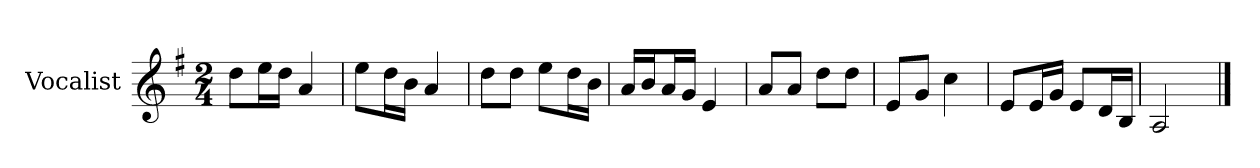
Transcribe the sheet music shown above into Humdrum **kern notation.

**kern
*part1
*staff1
*I"Vocalist
*k[f#]
*G:
*M2/4
=
8ddL
16eeL
16ddJJ
4a
=1
8eeL
16ddL
16bJJ
4a
=2
8ddL
8ddJ
8eeL
16ddL
16bJJ
=3
16aLL
16bJ
16aL
16gJJ
4e
=4
8aL
8aJ
8ddL
8ddJ
=5
8eL
8gJ
4cc
=6
8eL
16eL
16gJJ
8eL
16dL
16BJJ
=7
2A
==
*-
